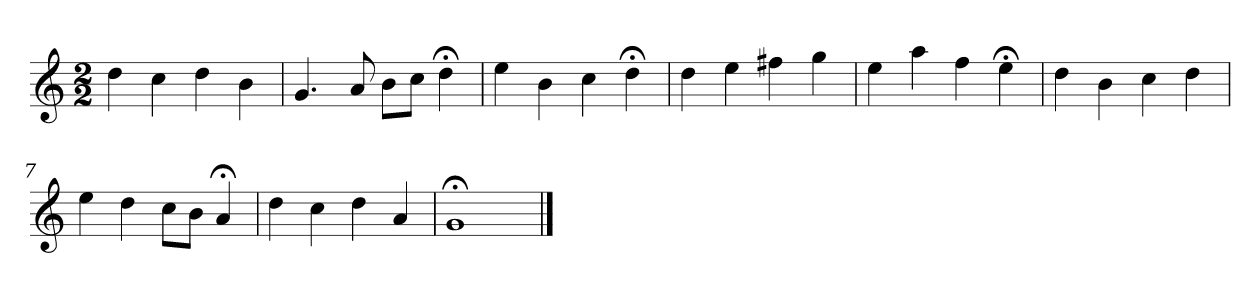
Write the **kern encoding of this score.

**kern
*part1
*staff1
*k[]
*G:mix
*M2/2
*MM120
=1
4dd
4cc
4dd
4b
=2
4.g
8a
8bL
8ccJ
4dd;<
=3
4ee
4b
4cc
4dd;<
=4
4dd
4ee
4ff#X
4gg
=5
4ee
4aa
4ff
4ee;<
=6
4dd
4b
4cc
4dd
=7
4ee
4dd
8ccL
8bJ
4a;<
=8
4dd
4cc
4dd
4a
=9
1g;<
==
*-
